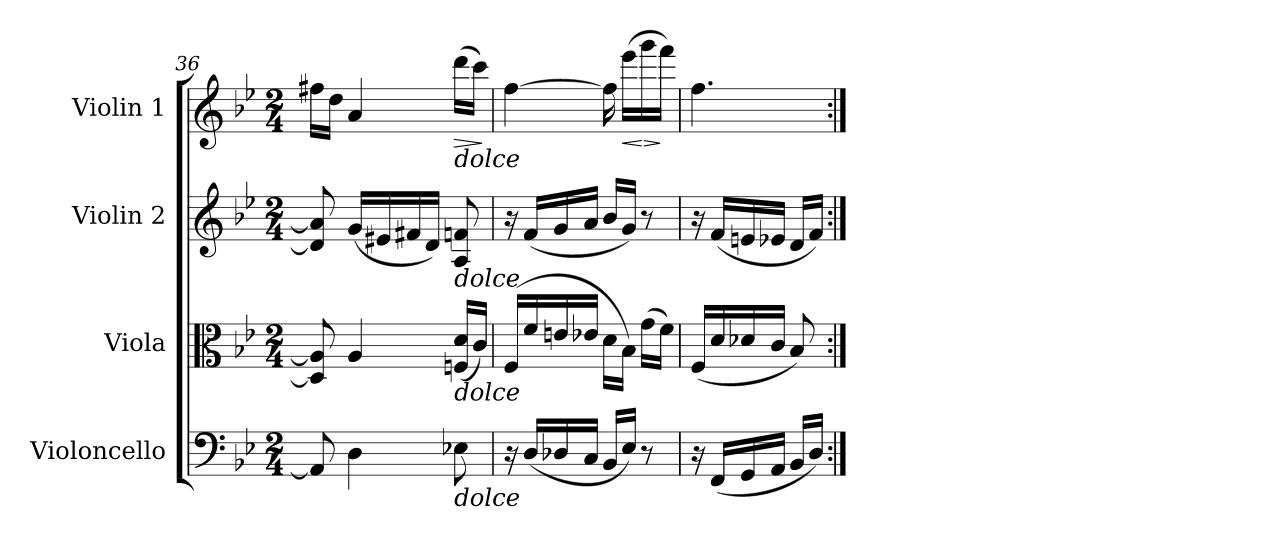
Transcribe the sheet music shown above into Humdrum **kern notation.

**kern	**kern	**kern	**kern	**dynam
*part4	*part3	*part2	*part1	*part1
*staff4	*staff3	*staff2	*staff1	*staff1
*I"Violoncello	*I"Viola	*I"Violin 2	*I"Violin 1	*
*I'Vc	*I'Vla	*I'Vln	*I'Vln	*
!!LO:LB:g=z
*clefF4	*clefC3	*clefG2	*clefG2	*
*k[b-e-]	*k[b-e-]	*k[b-e-]	*k[b-e-]	*
*M2/4	*M2/4	*M2/4	*M2/4	*
=36	=36	=36	=36	=36
8AA/]	8D/] 8A/]	8d/] 8a/]	16ff#X\LL	.
.	.	.	16dd\JJ	.
4D\	4A/	(16g/LL	4a/	.
.	.	16e#X/	.	.
.	.	16f#X/	.	.
.	.	16d/JJ)	.	.
!	!	!	!LO:TX:b:i:t=dolce	!
!	!	!LO:TX:b:i:t=dolce	!	!
!	!LO:TX:b:i:t=dolce	!	!	!
!LO:TX:b:i:t=dolce	!	!	!	!
!	!	!	!	!LO:HP:b
8E-X\	(16Fn/ 16d/LL	8A/ 8fn/	(16ddd\LL	>
.	16c/JJ)	.	16ccc\JJ)	.
.	.	.	.	]
!!LO:LB:g=z
=37	=37	=37	=37	=37
16r	(16F/LL	16r	[4ff\	.
(16D/LL	16f/	(16f/LL	.	.
16D-X/	16en/	16g/	.	.
16C/JJ	16e-X/JJ	16a/JJ	.	.
16BB-/LL	16d\LL	16b-/LL	16ff\]	.
!	!	!	!	!LO:HP:b
16E-/JJ)	16B-\JJ)	16g/JJ)	(16eee-\LL	<
!	!	!	!	!LO:HP:n=1:b
8r	(16g\LL	8r	16ggg\	[ >
.	16f\JJ)	.	16fff\JJ)	]
=38	=38	=38	=38	=38
16r	(16F/LL	16r	4.ff\	.
(16FF/LL	16d/	(16f/LL	.	.
16GG/	16d-X/	16en/	.	.
16AA/JJ	16c/JJ	16e-X/JJ	.	.
16BB-/LL	8B-/)	16d/LL	.	.
16D/JJ)	.	16f/JJ)	.	.
=:|!	=:|!	=:|!	=:|!	=:|!
*-	*-	*-	*-	*-
